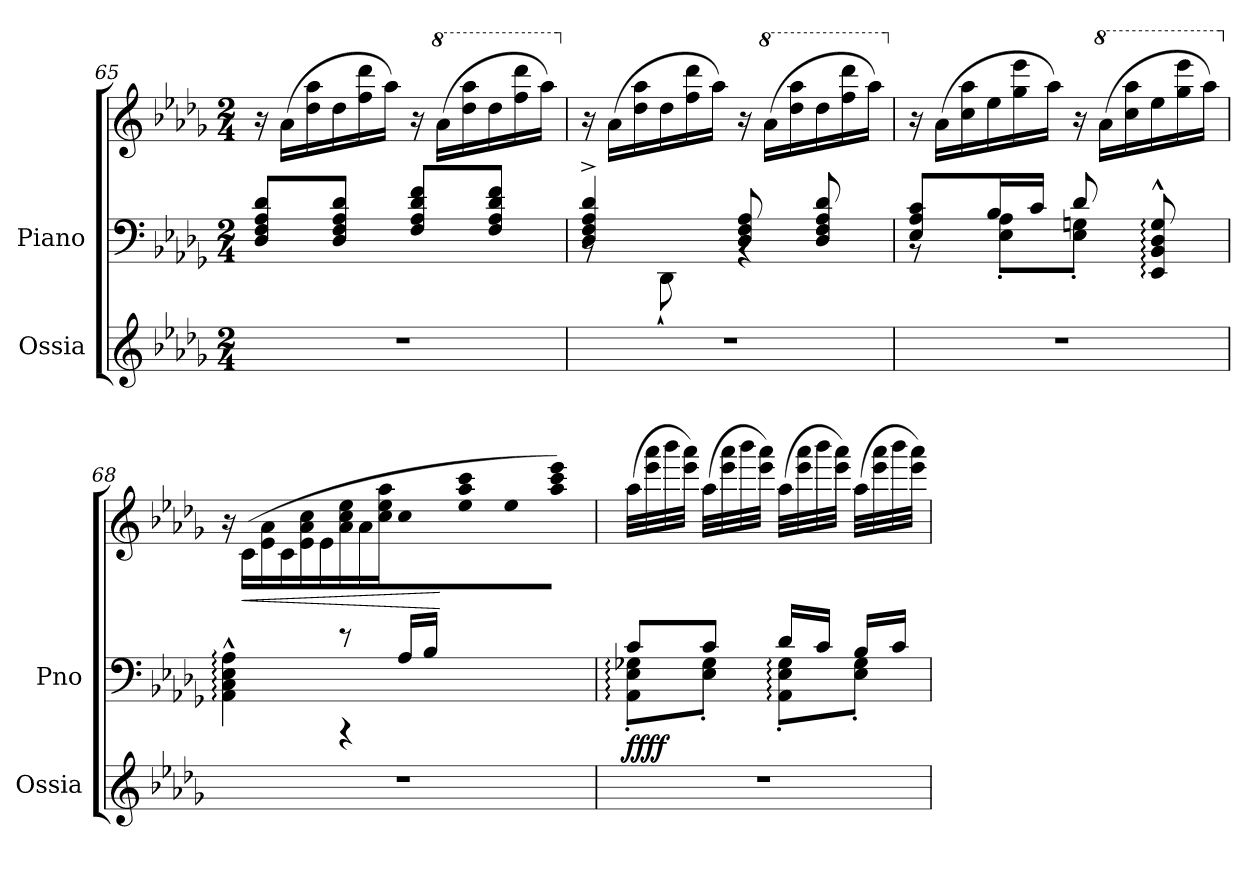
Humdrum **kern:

**kern	**kern	**kern	**dynam
*part2	*part1	*part1	*part1
*staff3	*staff2	*staff1	*staff1/2
*I"Ossia	*I"Piano	*	*
*I'Ossia	*I'Pno	*	*
*clefG2	*clefF4	*clefG2	*
*k[b-e-a-d-g-]	*k[b-e-a-d-g-]	*k[b-e-a-d-g-]	*
*M2/4	*M2/4	*M2/4	*
*	*	*Xtuplet	*
=65	=65	=65	=65
2r	8D-/ 8F/ 8A-/ 8d-/L	24r	.
.	.	(>24a-\LL	.
.	.	24dd-\ 24aa-\	.
.	8D-/ 8F/ 8A-/ 8d-/J	24dd-\	.
.	.	24ff\ 24ddd-\	.
.	.	24aa-\JJ)	.
.	8F/ 8A-/ 8d-/ 8f/L	24r	.
*	*	*8va	*
.	.	(>24aa-\LL	.
.	.	24ddd-\ 24aaa-\	.
.	8F/ 8A-/ 8d-/ 8f/J	24ddd-\	.
.	.	24fff\ 24dddd-\	.
.	.	24aaa-\JJ)	.
!!LO:LB:g=z
=66	=66	=66	=66
*	*^	*	*
*	*	*	*X8va	*
2r	4D-/^ 4F/^ 4A-/^ 4d-/^	8rBB	24r	.
.	.	.	(>24a-\LL	.
.	.	.	24dd-\ 24aa-\	.
.	.	8DD-`\	24dd-\	.
.	.	.	24ff\ 24ddd-\	.
.	.	.	24aa-\JJ)	.
.	8D-/ 8F/ 8A-/	4rBB	24r	.
*	*	*	*8va	*
.	.	.	(>24aa-\LL	.
.	.	.	24ddd-\ 24aaa-\	.
.	8D-/ 8F/ 8A-/ 8d-/	.	24ddd-\	.
.	.	.	24fff\ 24dddd-\	.
.	.	.	24aaa-\JJ)	.
=67	=67	=67	=67	=67
*	*	*	*X8va	*
2r	8E-/ 8A-/ 8c/L	8rBB	24r	.
.	.	.	(>24a-\LL	.
.	.	.	24cc\ 24aa-\	.
.	16B-/L	8E-\' 8A-\'L	24ee-\	.
.	.	.	24gg-\ 24eee-\	.
.	16c/JJ	.	.	.
.	.	.	24aa-\JJ)	.
.	8d-/	8E-\' 8Gn\'J	24r	.
*	*	*	*8va	*
.	.	.	(>24aa-\LL	.
.	.	.	24ccc\ 24aaa-\	.
.	8ryy	8EE-/:^^ 8BB-/:^^ 8D-/:^^ 8G/:^^	24eee-\	.
.	.	.	24ggg-\ 24eeee-\	.
.	.	.	24aaa-\JJ)	.
=68	=68	=68	=68	=68
*	*	*	*X8va	*
2r	4AA-\:^^ 4C\:^^ 4E-\:^^ 4A-\:^^	4ryy	24r	.
!	!	!	!	!LO:HP:b
.	.	.	(>24c\LL	<
.	.	.	24e-\ 24a-\	.
.	.	.	24c\	.
.	.	.	24e-\ 24a-\ 24cc\	.
.	.	.	24e-\	.
.	4rAAA	8re	24a-\ 24cc\ 24ee-\	.
.	.	.	24a-\	.
.	.	.	24cc\ 24ee-\ 24aa-\	.
.	.	16A-/LL	32cc\L	.
.	.	.	32ee-\ 32aa-\ 32ccc\	.
.	.	16B-/JJ	32ee-\	.
.	.	.	32aa-\ 32ccc\ 32eee-\JJJ)	.
*	*v	*v	*	*
.	.	.	[
!!LO:PB:g=z
=69	=69	=69	=69
*	*^	*	*
!	!	!	!	!LO:DY:b=2
!	!	!	!	!LO:DY:n=1:b
2r	8c/L	8AA-\:' 8E-\:' 8G-X\:'L	(>32aa-\LLL	ff ff
.	.	.	32eee-\ 32aaa-\	.
.	.	.	32bbb-\	.
.	.	.	32eee-\ 32aaa-\JJJ)	.
.	8c/J	8E-\' 8G-\'J	(>32aa-\LLL	.
.	.	.	32eee-\ 32aaa-\	.
.	.	.	32bbb-\	.
.	.	.	32eee-\ 32aaa-\JJJ)	.
.	16d-/LL	8AA-\:' 8E-\:' 8G-\:'L	(>32aa-\LLL	.
.	.	.	32eee-\ 32aaa-\	.
.	16c/JJ	.	32bbb-\	.
.	.	.	32eee-\ 32aaa-\JJJ)	.
.	16B-/LL	8E-\' 8G-\'J	(>32aa-\LLL	.
.	.	.	32eee-\ 32aaa-\	.
.	16c/JJ	.	32bbb-\	.
.	.	.	32eee-\ 32aaa-\JJJ)	.
*	*v	*v	*	*
=	=	=	=
*-	*-	*-	*-
